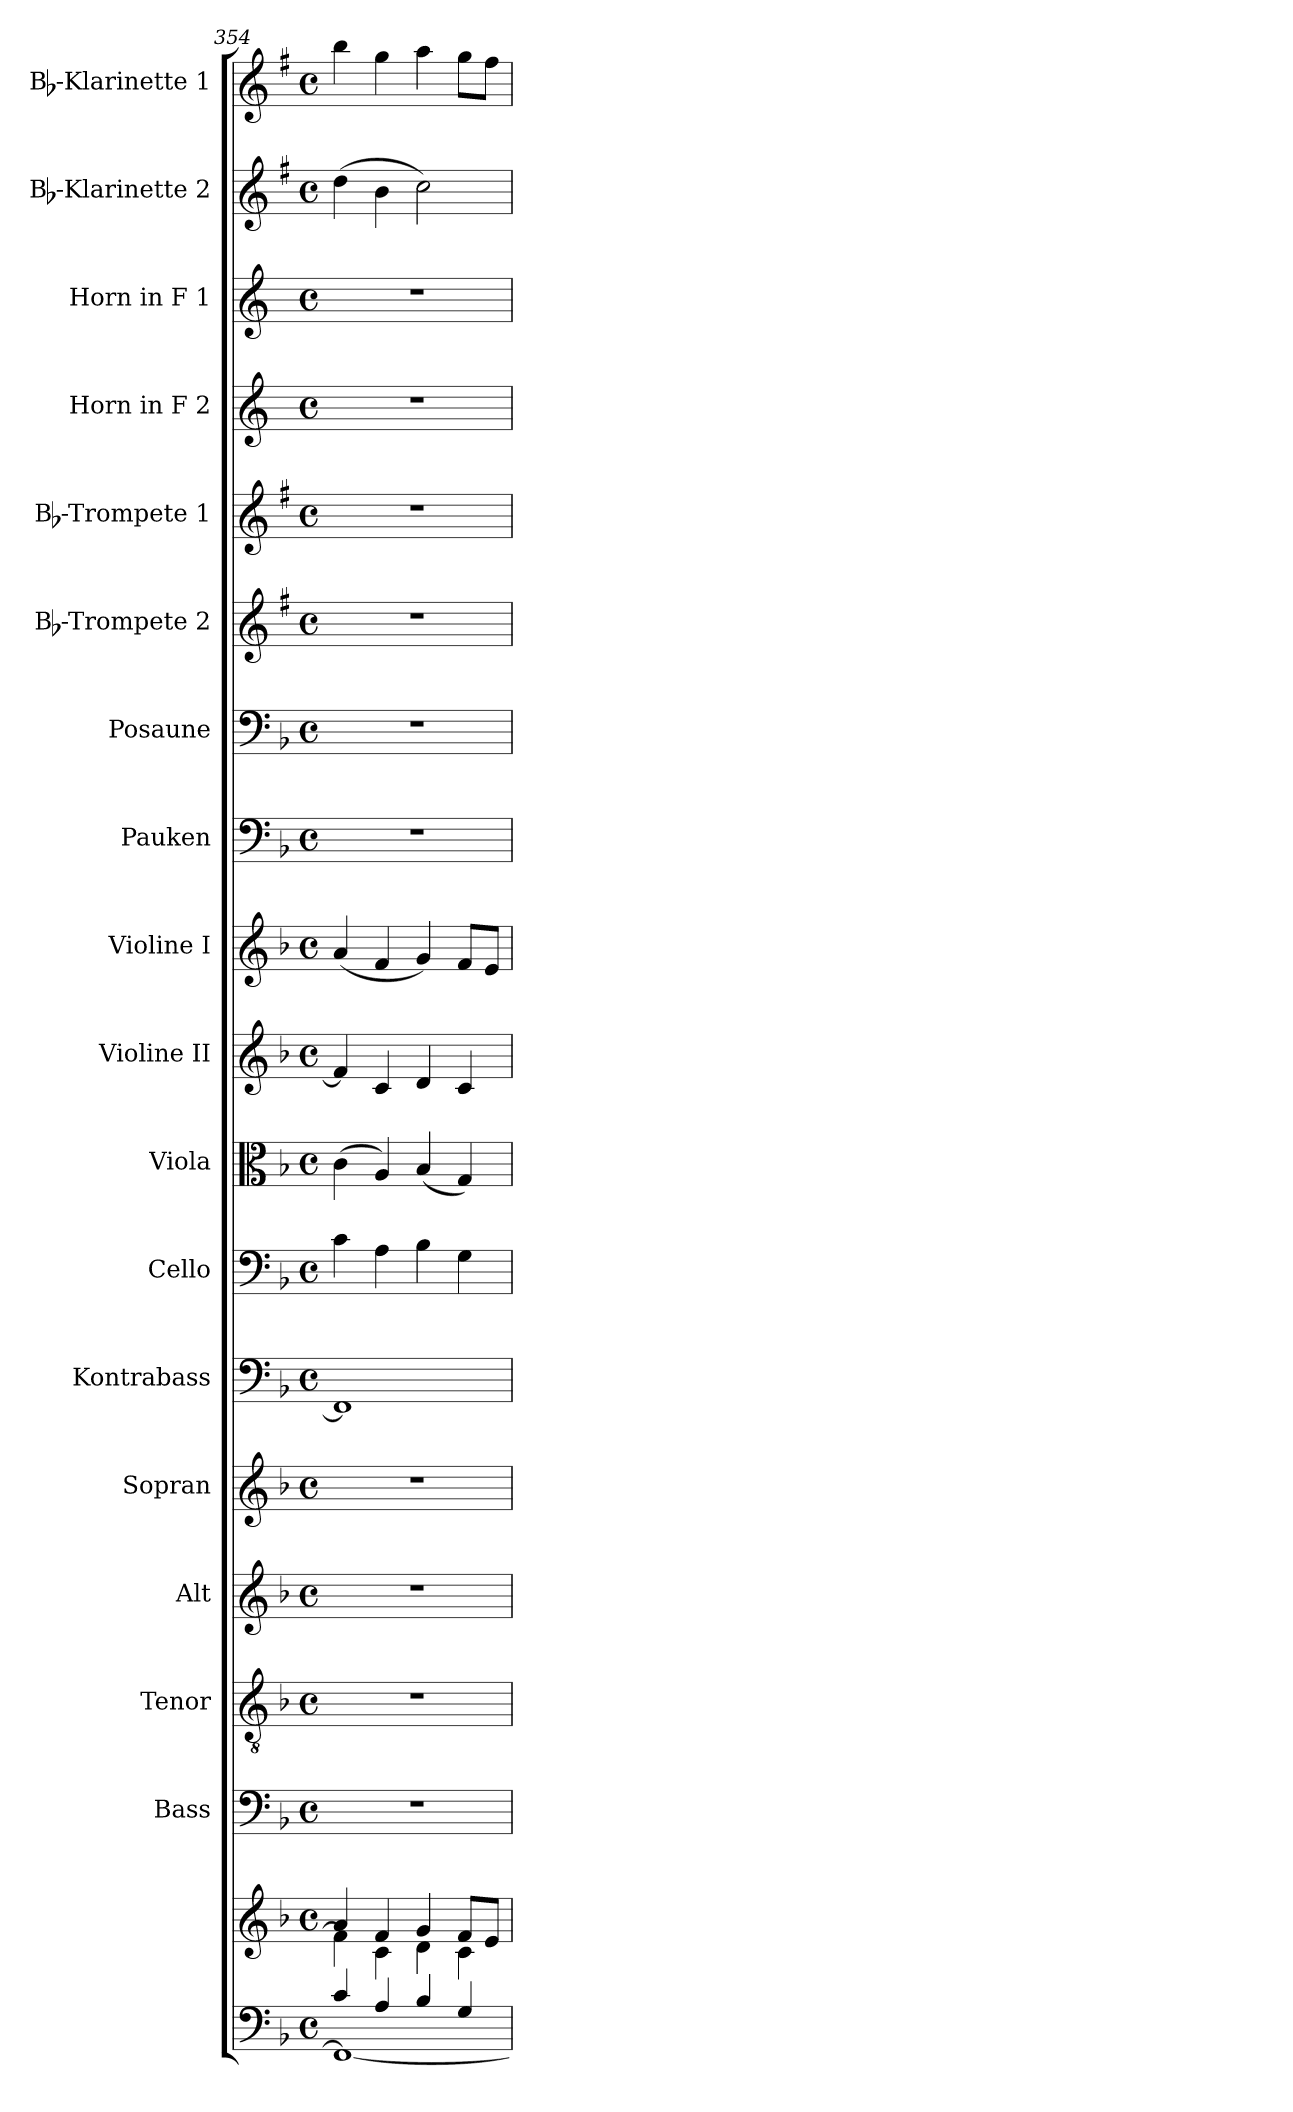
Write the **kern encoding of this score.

**kern	**kern	**kern	**kern	**kern	**kern	**kern	**kern	**kern	**kern	**kern	**kern	**kern	**kern	**kern	**kern	**kern	**kern	**kern
*part18	*part18	*part17	*part16	*part15	*part14	*part13	*part12	*part11	*part10	*part9	*part8	*part7	*part6	*part5	*part4	*part3	*part2	*part1
*staff19	*staff18	*staff17	*staff16	*staff15	*staff14	*staff13	*staff12	*staff11	*staff10	*staff9	*staff8	*staff7	*staff6	*staff5	*staff4	*staff3	*staff2	*staff1
*	*	*I"Bass	*I"Tenor	*I"Alt	*I"Sopran	*I"Kontrabass	*I"Cello	*I"Viola	*I"Violine II	*I"Violine I	*I"Pauken	*I"Posaune	*I"Bb-Trompete 2	*I"Bb-Trompete 1	*I"Horn in F 2	*I"Horn in F 1	*I"Bb-Klarinette 2	*I"Bb-Klarinette 1
*	*	*I'B.	*I'T.	*I'A.	*I'S.	*I'Kb.	*	*I'Vla.	*I'Vl. II	*I'Vl. I	*I'Pk.	*I'Pos.	*I'Bb Trp. 2	*I'Bb Trp. 1	*	*	*I'Bb Kl. 2	*I'Bb Kl. 1
*clefF4	*clefG2	*clefF4	*clefGv2	*clefG2	*clefG2	*clefF4	*clefF4	*clefC3	*clefG2	*clefG2	*clefF4	*clefF4	*clefG2	*clefG2	*clefG2	*clefG2	*clefG2	*clefG2
*	*	*	*	*	*	*ITrd7c12	*	*	*	*	*	*	*ITrd1c2	*ITrd1c2	*ITrd4c7	*ITrd4c7	*ITrd1c2	*ITrd1c2
*k[b-]	*k[b-]	*k[b-]	*k[b-]	*k[b-]	*k[b-]	*k[b-]	*k[b-]	*k[b-]	*k[b-]	*k[b-]	*k[b-]	*k[b-]	*k[b-]	*k[b-]	*k[b-]	*k[b-]	*k[b-]	*k[b-]
*F:	*F:	*F:	*F:	*F:	*F:	*F:	*F:	*F:	*F:	*F:	*F:	*F:	*F:	*F:	*F:	*F:	*F:	*F:
*M4/4	*M4/4	*M4/4	*M4/4	*M4/4	*M4/4	*M4/4	*M4/4	*M4/4	*M4/4	*M4/4	*M4/4	*M4/4	*M4/4	*M4/4	*M4/4	*M4/4	*M4/4	*M4/4
*met(c)	*met(c)	*met(c)	*met(c)	*met(c)	*met(c)	*met(c)	*met(c)	*met(c)	*met(c)	*met(c)	*met(c)	*met(c)	*met(c)	*met(c)	*met(c)	*met(c)	*met(c)	*met(c)
=354	=354	=354	=354	=354	=354	=354	=354	=354	=354	=354	=354	=354	=354	=354	=354	=354	=354	=354
*^	*^	*	*	*	*	*	*	*	*	*	*	*	*	*	*	*	*	*
4c/	1FF_	4a/	4f\]	1r	1r	1r	1r	1FFF]	4c\	(>4c\	4f/]	(<4a/	1r	1r	1r	1r	1r	1r	(>4cc\	4aa\
4A/	.	4f/	4c\	.	.	.	.	.	4A\	4A/)	4c/	4f/	.	.	.	.	.	.	4a\	4ff\
4B-/	.	4g/	4d\	.	.	.	.	.	4B-\	(<4B-/	4d/	4g/)	.	.	.	.	.	.	2b-\)	4gg\
4G/	.	8f/L	4c\	.	.	.	.	.	4G\	4G/)	4c/	8f/L	.	.	.	.	.	.	.	8ff\L
.	.	8e/J	.	.	.	.	.	.	.	.	.	8e/J	.	.	.	.	.	.	.	8ee\J
*v	*v	*	*	*	*	*	*	*	*	*	*	*	*	*	*	*	*	*	*	*
*	*v	*v	*	*	*	*	*	*	*	*	*	*	*	*	*	*	*	*	*
=	=	=	=	=	=	=	=	=	=	=	=	=	=	=	=	=	=	=
*-	*-	*-	*-	*-	*-	*-	*-	*-	*-	*-	*-	*-	*-	*-	*-	*-	*-	*-
